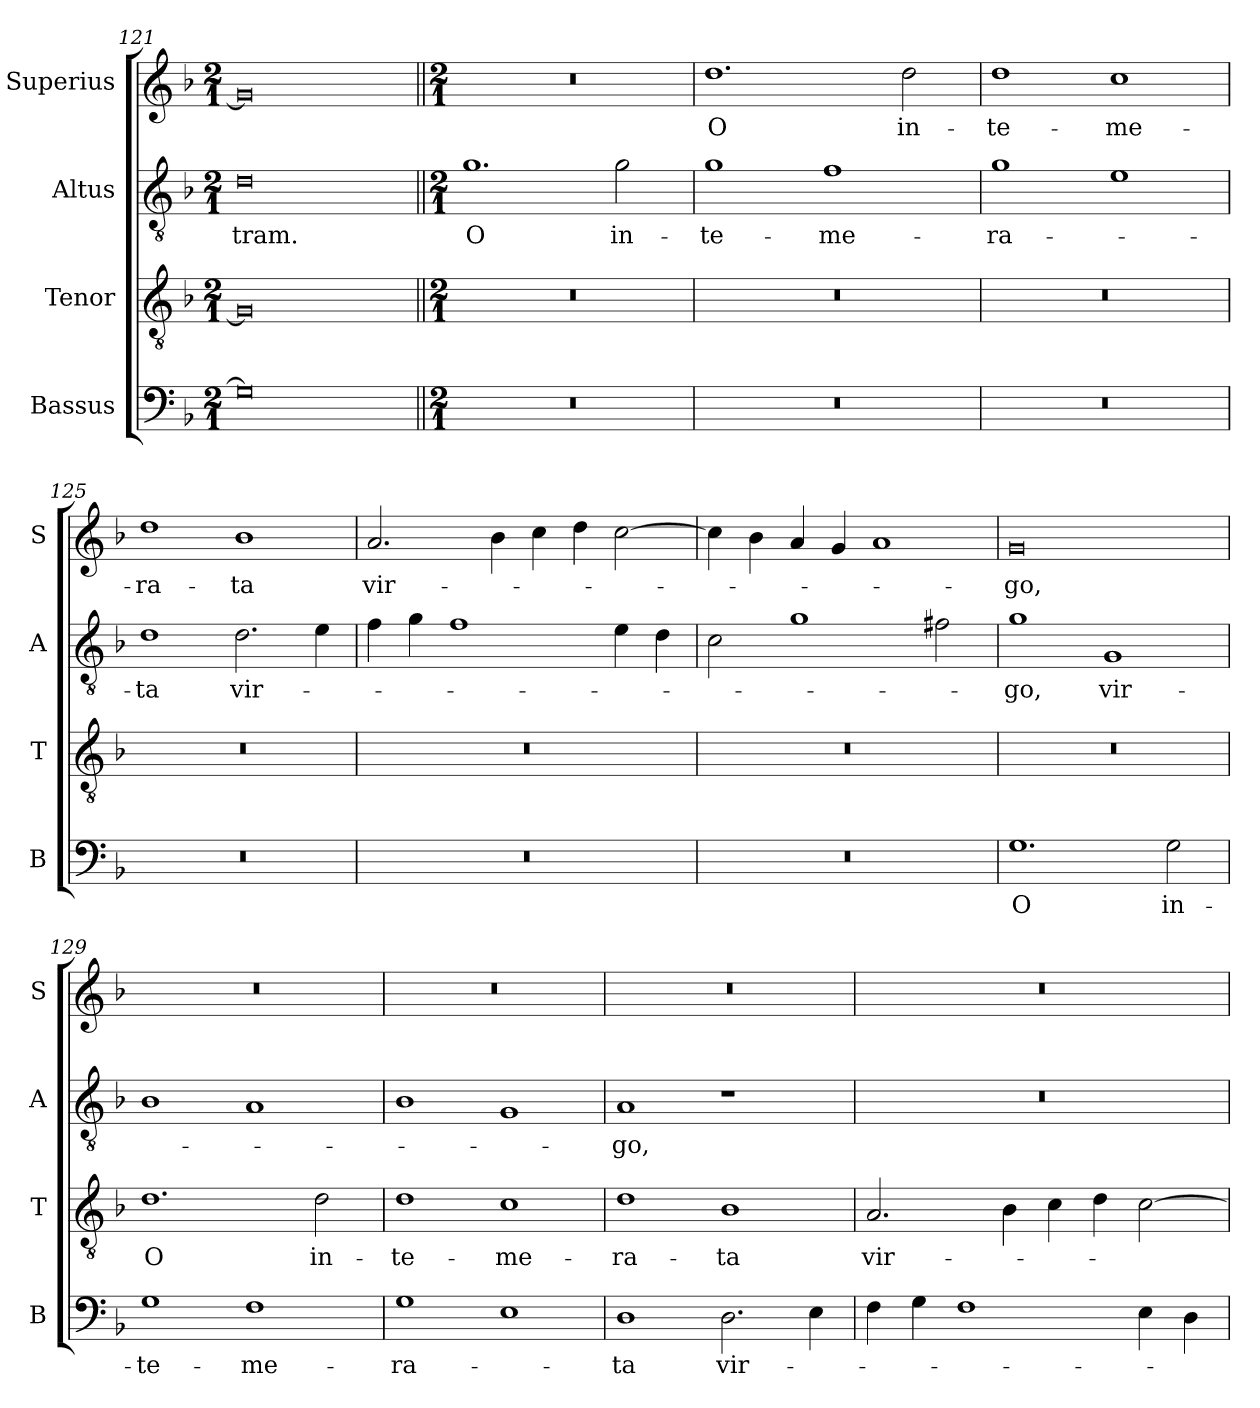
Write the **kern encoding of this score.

**kern	**text	**kern	**text	**kern	**text	**kern	**text
*part4	*part4	*part3	*part3	*part2	*part2	*part1	*part1
*staff4	*staff4	*staff3	*staff3	*staff2	*staff2	*staff1	*staff1
*I"Bassus	*	*I"Tenor	*	*I"Altus	*	*I"Superius	*
*I'B	*	*I'T	*	*I'A	*	*I'S	*
*clefF4	*	*clefGv2	*	*clefGv2	*	*clefG2	*
*k[b-]	*	*k[b-]	*	*k[b-]	*	*k[b-]	*
*M2/1	*	*M2/1	*	*M2/1	*	*M2/1	*
=121	=121	=121	=121	=121	=121	=121	=121
0G]	.	0G]	.	0d	-tram.	0g]	.
!!LO:LB:g=z
=122||	=122||	=122||	=122||	=122||	=122||	=122||	=122||
*M2/1	*	*M2/1	*	*M2/1	*	*M2/1	*
0r	.	0r	.	1.g	O	0r	.
.	.	.	.	2g\	in-	.	.
=123	=123	=123	=123	=123	=123	=123	=123
0r	.	0r	.	1g	-te-	1.dd	O
.	.	.	.	1f	-me-	.	.
.	.	.	.	.	.	2dd\	in-
=124	=124	=124	=124	=124	=124	=124	=124
0r	.	0r	.	1g	-ra-	1dd	-te-
.	.	.	.	1e	.	1cc	-me-
=125	=125	=125	=125	=125	=125	=125	=125
0r	.	0r	.	1d	-ta	1dd	-ra-
.	.	.	.	2.d\	vir-	1b-	-ta
.	.	.	.	4e\	.	.	.
=126	=126	=126	=126	=126	=126	=126	=126
0r	.	0r	.	4f\	.	2.a/	vir-
.	.	.	.	4g\	.	.	.
.	.	.	.	1f	.	.	.
.	.	.	.	.	.	4b-\	.
.	.	.	.	.	.	4cc\	.
.	.	.	.	.	.	4dd\	.
.	.	.	.	4e\	.	[2cc\	.
.	.	.	.	4d\	.	.	.
=127	=127	=127	=127	=127	=127	=127	=127
0r	.	0r	.	2c\	.	4cc\]	.
.	.	.	.	.	.	4b-\	.
.	.	.	.	1g	.	4a/	.
.	.	.	.	.	.	4g/	.
.	.	.	.	.	.	1a	.
.	.	.	.	2f#X\	.	.	.
=128	=128	=128	=128	=128	=128	=128	=128
1.G	O	0r	.	1g	-go,	0g	-go,
.	.	.	.	1G	vir-	.	.
2G\	in-	.	.	.	.	.	.
=129	=129	=129	=129	=129	=129	=129	=129
1G	-te-	1.d	O	1B-	.	0r	.
1F	-me-	.	.	1A	.	.	.
.	.	2d\	in-	.	.	.	.
=130	=130	=130	=130	=130	=130	=130	=130
1G	-ra-	1d	-te-	1B-	.	0r	.
1E	.	1c	-me-	1G	.	.	.
=131	=131	=131	=131	=131	=131	=131	=131
1D	-ta	1d	-ra-	1A	-go,	0r	.
2.D\	vir-	1B-	-ta	1r	.	.	.
4E\	.	.	.	.	.	.	.
=132	=132	=132	=132	=132	=132	=132	=132
4F\	.	2.A/	vir-	0r	.	0r	.
4G\	.	.	.	.	.	.	.
1F	.	.	.	.	.	.	.
.	.	4B-\	.	.	.	.	.
.	.	4c\	.	.	.	.	.
.	.	4d\	.	.	.	.	.
4E\	.	[2c\	.	.	.	.	.
4D\	.	.	.	.	.	.	.
=	=	=	=	=	=	=	=
*-	*-	*-	*-	*-	*-	*-	*-
